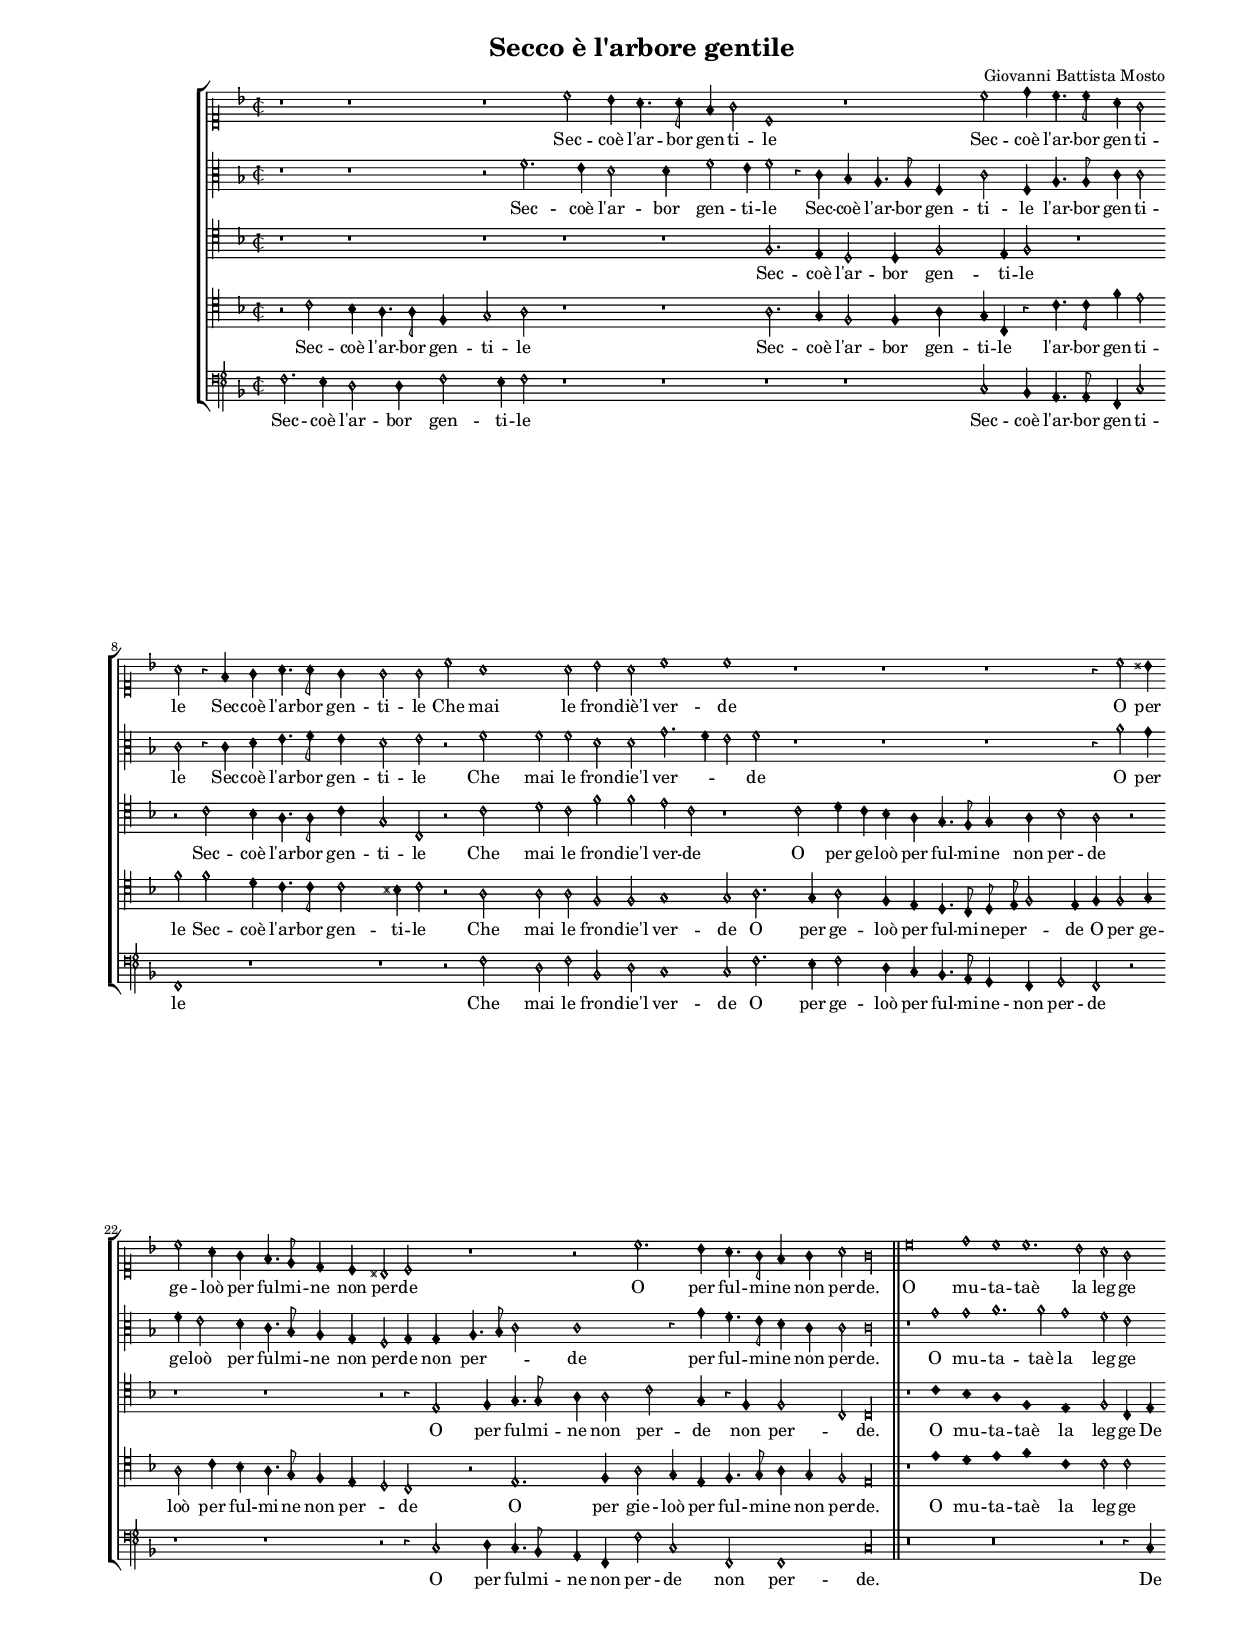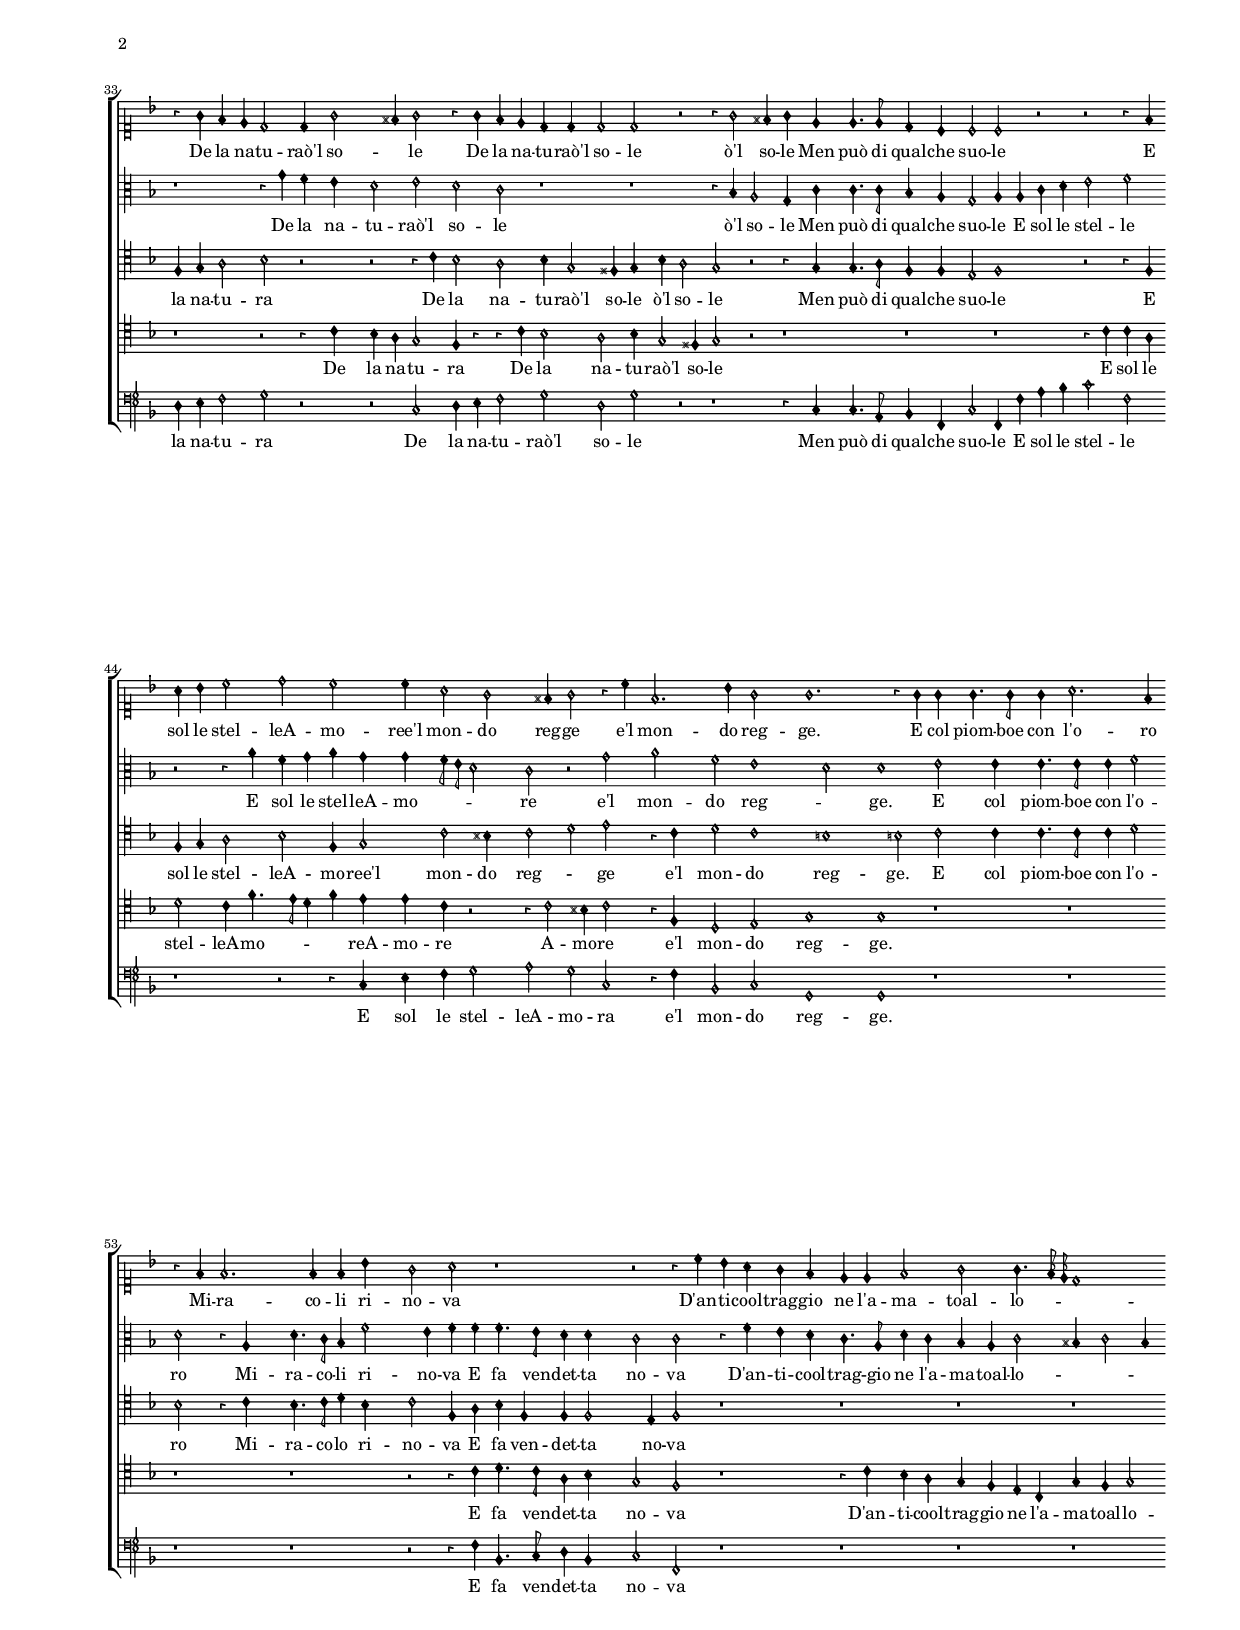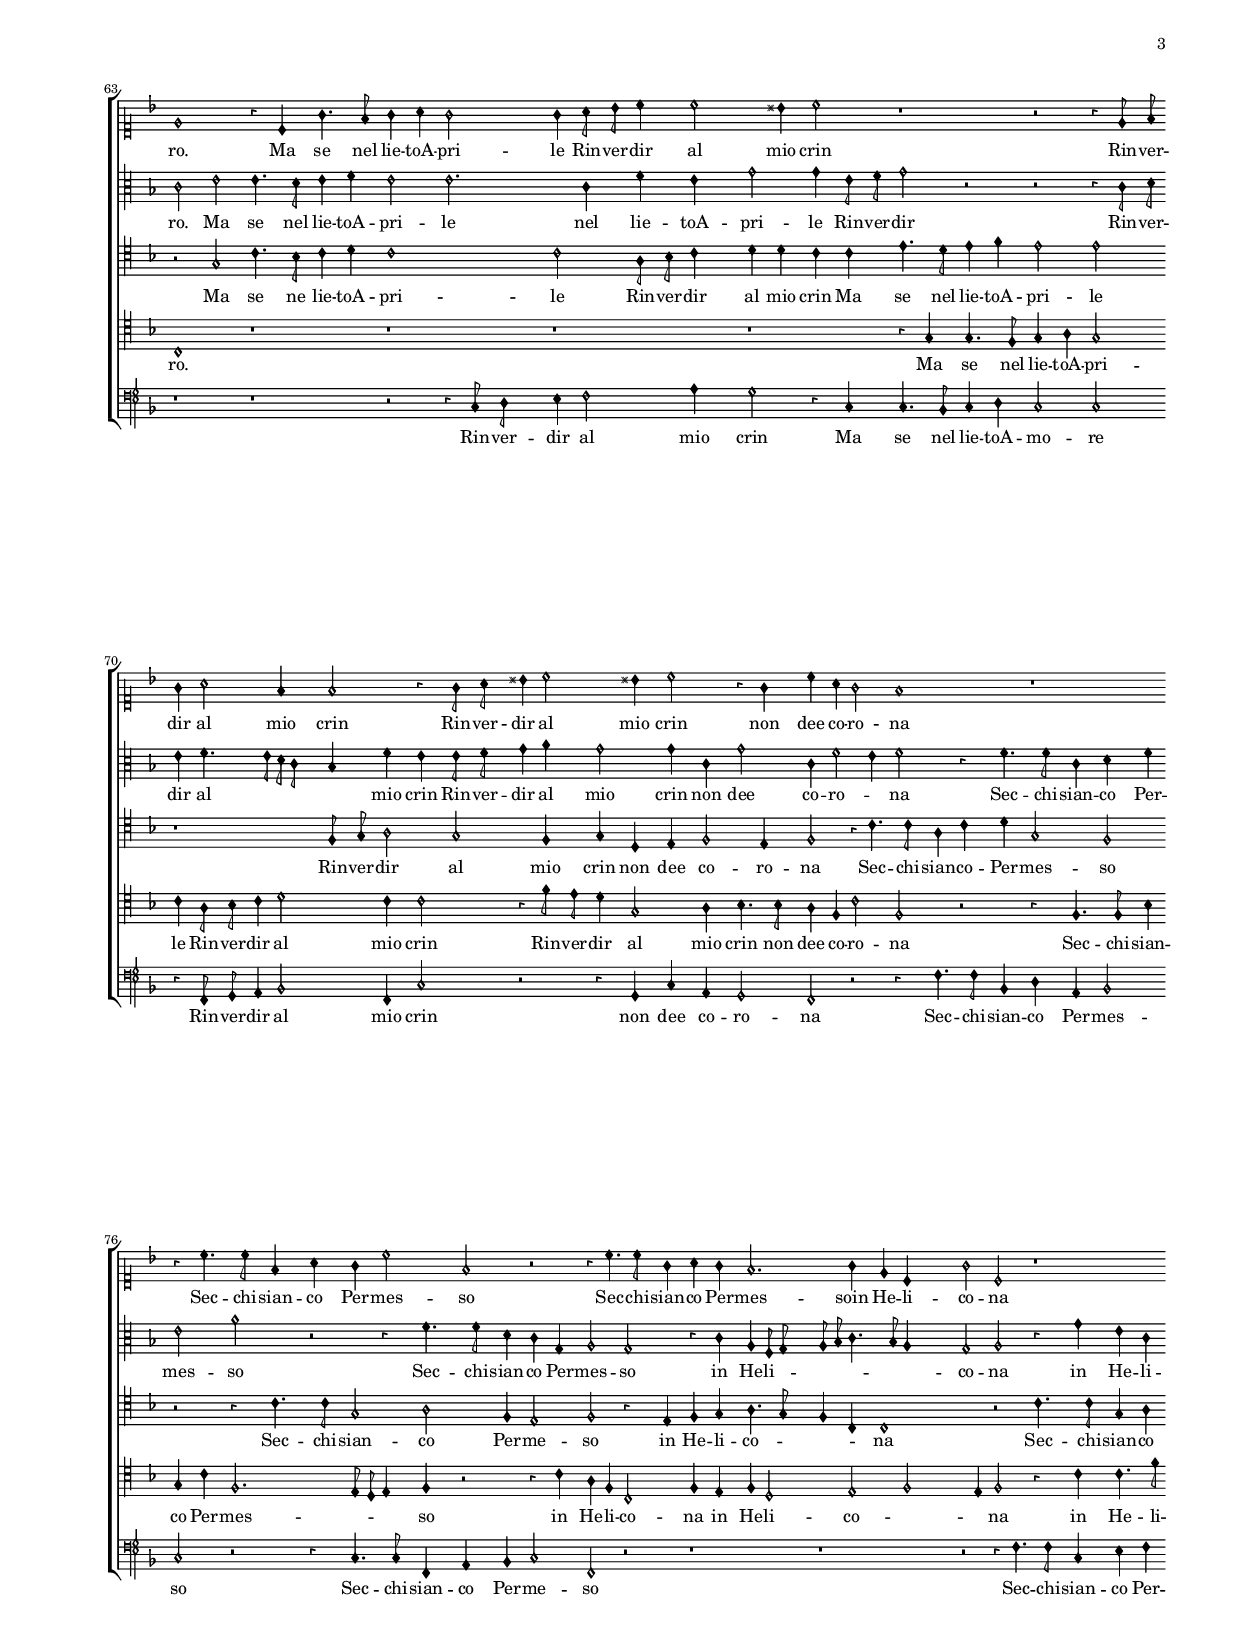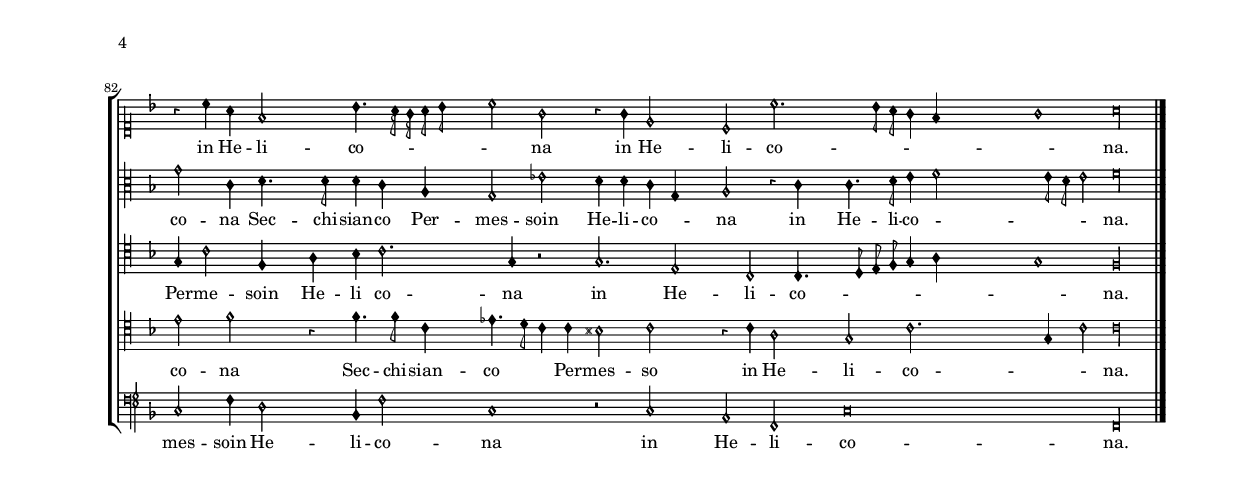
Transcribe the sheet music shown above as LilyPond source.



\version "2.12.0"







#(set-default-paper-size "a4")



\paper {
 top-system-spacing #'basic-distance = #10
  system-system-spacing #'basic-distance = #35
  last-bottom-spacing #'basic-distance = #10


  line-width    = 177.348\mm

  left-margin   = 19.9965\mm

  top-margin    = 12.656\mm

  bottom-margin = 12.656\mm

  %%indent = 0 \mm
 
  %%set to ##t if your score is less than one page:
 
  ragged-last-bottom = ##t
 
  ragged-bottom = ##f 
  %% system-separator-markup = \slashSeparator 
  
}



\header {

    title = "Secco è l'arbore gentile"

    composer = "Giovanni Battista Mosto"
    
}





AvoiceAA = \relative c'{

    \set Score.defaultBarType = "empty"
 \override Staff.TimeSignature #'style = #'mensural
\override Staff.Accidental #'glyph-name-alist = #alteration-mensural-glyph-name-alist
\override Stem #'flag-style = #'mensural
\override Stem #'thickness = #1.0
   \override Voice.NoteHead #'style = #'petrucci
\override Voice.Rest #'style = #'neomensural
\override Score.SpacingSpanner #'spacing-increment = #1.0 % tight spacing     
%% esto se usa para omitir el corchete   override Score.SystemStartBracket #'transparent = ##t
       \clef "petrucci-c1"
   
 
    \key f \major 
    
 
    \time 2/2 
\autoBeamOff

   r1  | %
\cadenzaOn
   r1 s4 
\cadenzaOff
   | % 2 
\cadenzaOn
   r1 s4 
\cadenzaOff
  | % 3
\cadenzaOn
 
    c'2 bes4 a4. 
   \cadenzaOff
   | % 4
 
   s8 a f4 g2      | % 5
 
   c,1          | % 6
 
\set Score.currentBarNumber = #7
\cadenzaOn
   r1 s4 
   \cadenzaOff
  | % 
 
\cadenzaOn
   c'2 d4 c4.  
    \cadenzaOff
    | % 8
 
   s8 c a4 g2      | % 9
 
   a r4 f      | % 10
 
\cadenzaOn
   g a4. a8 g4   s4 
   \cadenzaOff
    | % 11
 
   g2 g          | % 12
 
\set Score.currentBarNumber = #13
\cadenzaOn
   c a1 
     \cadenzaOff
    | % 13
 
   s2 a      | % 14
 
   bes a      | % 15
 
   c1      | % 16
 
\cadenzaOn
   c  s4 
     \cadenzaOff
    | % 17
 
   r1  | % 
 
   r1      | % 19 
\set Score.currentBarNumber = #20
   r1 | % 20
   r4 c2 bis4      | % 21
  
  c2 a4 g      | % 22
 
   f4. e8 d4 c      | % 23
 
\cadenzaOn
   bis2 c   s4 
    \cadenzaOff
   | % 24
  
\cadenzaOn
  r1 s4 
  \cadenzaOff
        | % 

\cadenzaOn
\set Score.currentBarNumber = #26
    r2 c'2.  
  \cadenzaOff
    | % 26
  
  s4 bes a4. g8      | % 27
 
   f4 g a2     | % 28
 
   g\longa   \bar "||"  | % 29
  \override Staff.BarLine #'transparent = ##f
\cadenzaOn
  c\breve d1  
    \cadenzaOff
    | % 30
  \override Staff.BarLine #'transparent = ##t
\cadenzaOn
  c c1. bes2   
   \cadenzaOff
    | % 31

    a2 g          | % 32
 
\set Score.currentBarNumber = #33
   r4 g f e      | % 33
 
\cadenzaOn
   d2 d4 g2  
    \cadenzaOff
  | % 34
 
   s4 fis g2      | % 35
 
   r4 g f e      | % 36
 
   d d d2      | % 37
  
  d r          | % 38
 
\set Score.currentBarNumber = #39
   r4 g2 fis4      | % 39
 
   g e e4. e8      | % 40
 
   d4 c c2      | % 41
 
   c r      | % 42

    r r4 f      | % 43
 
\cadenzaOn
   a bes c2 s8  
  \cadenzaOff
         | % 44
 
\set Score.currentBarNumber = #45
\cadenzaOn
   d2 c  s4 
   \cadenzaOff
    | % 45
 
\cadenzaOn
   c4 a2 g2  
    \cadenzaOff
  | % 46
 
   s4 fis g2      | % 47
 
\cadenzaOn
   r4 c f,2. 
     \cadenzaOff
   | % 48
 
\cadenzaOn
   s4 bes g2  s2 
    \cadenzaOff
    | % 49
 
\cadenzaOn
  g1. 
    \cadenzaOff
          | % 50
  
\set Score.currentBarNumber = #51
  s2 r4 g      | % 51
 
\cadenzaOn
   g g4. g8 g4  s8 
     \cadenzaOff
    | % 52
 
   a2. f4      | % 53
 
 \cadenzaOn
  r f f2. 
     \cadenzaOff
    | % 54
  
\cadenzaOn
  s4 f f bes s4 
     \cadenzaOff
     | % 55
 
   g2 a          | % 56
 
\set Score.currentBarNumber = #57
\cadenzaOn
   r1  s4 
   \cadenzaOff
   | % 
  
  r2 r4 c      | % 58
  
  bes a g f      | % 59

    e e f2      | % 60
  
  g g4. f16 e      | % 61

    d1          | % 62
 
\set Score.currentBarNumber = #63
   e      | % 63
 
   r4 c g'4. f8      | % 64
 
\cadenzaOn
   g4 a g2  s4 
  \cadenzaOff
      | % 65
 
\cadenzaOn
   g4 a8 bes c4 c2   
   \cadenzaOff
     | % 66

    s4 bis c2      | % 67
 
   r1      | % 
 
\set Score.currentBarNumber = #69
   r2 r4 e,8 f      | % 69
 
\cadenzaOn
   g4 a2 f4 s4 
   \cadenzaOff
      | % 70
 
\cadenzaOn
   f2 r4 g8 a   s4 
  \cadenzaOff
    | % 71
 
\cadenzaOn
   bis4 c2  bis!4  s4 
   \cadenzaOff
      | % 72
 
   c2 r4 g      | % 73
 
\cadenzaOn
   c a g2 s8 
  \cadenzaOff
           | % 74
 
\set Score.currentBarNumber = #75
\cadenzaOn
   f1   s8 
   \cadenzaOff
   | % 75
 
   r1  | % 
 
\cadenzaOn
   r4 c'4. c8 f,4  s4 
     \cadenzaOff
  | % 77
 
 \cadenzaOn
  a g c2  s4  
    \cadenzaOff
  | % 78
 
   f,2 r      | % 79
 
   r4 c'4. c8 g4          | % 80
 
\set Score.currentBarNumber = #81
\cadenzaOn
   a g f2.  
   \cadenzaOff
    | % 81
 
\cadenzaOn
   s4 g e c  s2 
     \cadenzaOff
  | % 82
  
\cadenzaOn
  g'2 c,  s8 
      \cadenzaOff
   | % 83
  
  r1  | % 
  
\cadenzaOn
  r4 c' a f2 
       \cadenzaOff
      | % 85
 
\cadenzaOn
   s4 bes4. a16 g a8 bes  s4 
    \cadenzaOff
         | % 86
 
\set Score.currentBarNumber = #87
   c2 g      | % 87
 
\cadenzaOn
   r4 g e2  s4 
    \cadenzaOff
    | % 88
  
\cadenzaOn
  c2 c'2.  
     \cadenzaOff
   | % 89
  
  \cadenzaOn
  s4 bes8 a g4 f   s1  
      \cadenzaOff
   | % 90
 
   g1    | % 91
 
   a\longa \bar "|." 
\override Staff.BarLine #'transparent = ##f

}% end of last bar in partorvoice

 





AvoiceBA = \relative c{

  \override Staff.TimeSignature #'style = #'mensural
\override Staff.Accidental #'glyph-name-alist = #alteration-mensural-glyph-name-alist
\override Stem #'flag-style = #'mensural
\override Stem #'thickness = #1.0
   \override Voice.NoteHead #'style = #'petrucci
\override Voice.Rest #'style = #'neomensural  
\override Score.SpacingSpanner #'spacing-increment = #1.0 % tight spacing     
  \clef "petrucci-c3"
 
    \key f \major 
    

    \time 2/2 
\autoBeamOff


    r1  | % 

\cadenzaOn
    r1 s4 
\cadenzaOff
   | % 2  
\cadenzaOn
  r2 f'2.   
  \cadenzaOff
   | % 3
  
\cadenzaOn
  s4 e d2  s8 
     \cadenzaOff
  | % 4
  
  d4 f2 e4      | % 5
 
   f2 r4 c      | % 6
  
\cadenzaOn
  bes a4. a8 f4  s4 
     \cadenzaOff
    | % 7
 
\cadenzaOn
   c'2 f,4 a4. 
      \cadenzaOff
    | % 8
 
   s8 a c4 c2      | % 9
 
   c r4 c      | % 10
 
\cadenzaOn
   d e4. f8 e4   s4 
     \cadenzaOff
   | % 11

    d2 e      | % 12
 
\cadenzaOn
   r f  s2 
    \cadenzaOff
    | % 13
 
   f f      | % 14
 
   d d      | % 15
 
   g2. f4      | % 16
  
\cadenzaOn
  e2 f   s4 
   \cadenzaOff
    | % 17
 
   r1  | % 

   r1 | % 19 
   r1 | % 20
    r4 a2 g4      | % 21
 
   f e2 d4      | % 22
 
   c4. bes8 a4 g      | % 23
 
\cadenzaOn
   f2 g4 g  s4 
   \cadenzaOff
   | % 24
 
\cadenzaOn
   a4. bes8 c2  s4 
    \cadenzaOff
   | % 25
  
\cadenzaOn
  c1  s4 
    \cadenzaOff
   | % 26
 
   r4 g' f4. e8      | % 27
 
   d4 c c2     | % 28
 
   c\longa  \bar "||"     | % 29
 \override Staff.BarLine #'transparent = ##f
\cadenzaOn
  r1 g' g   
   \cadenzaOff
   | % 30
  \override Staff.BarLine #'transparent = ##t
\cadenzaOn
  a1. a2 g1  
    \cadenzaOff
   | % 31
 
   f2 e      | % 32
  
  r1  | % 
 
\cadenzaOn
   r4 g f e  s4 
    \cadenzaOff
    | % 34

    d2 e      | % 35
 
   d c      | % 36
 
   r1  | %
   r1 | % 38
 
    r4 bes a2      | % 39
 
   g4 c c4. c8      | % 40
 
   bes4 a g2      | % 41
 
   a4 a c d      | % 42
 
   e2 f      | % 43
 
\cadenzaOn
   r r4 a  s8 
    \cadenzaOff
    | % 44
  
\cadenzaOn
  f4 g a g  s4 
    \cadenzaOff
    | % 45
 
\cadenzaOn
   g f8 e d2   s4 
   \cadenzaOff
   | % 46
 
   c2 r      | % 47
 
\cadenzaOn
   g' a   s4 
   \cadenzaOff
  | % 48
 
\cadenzaOn
   f2 e1 
     \cadenzaOff
   | % 49
 
\cadenzaOn
   s2 d  s2 
     \cadenzaOff
   | % 50
 
   d1      | % 51
 
\cadenzaOn
   e2 e4 e4.   
     \cadenzaOff
  | % 52
 
   s8 e e4 f2      | % 53
 
\cadenzaOn
   d r4 a  s4 
   \cadenzaOff
    | % 54
 
\cadenzaOn
   d4. c8 bes4 f'2  
   \cadenzaOff
     | % 55
 
   s4 e f f      | % 56
 
 \cadenzaOn
  f4. e8 d4 d   s4 
    \cadenzaOff
   | % 57
 
   c2 c      | % 58
 
   r4 f e d      | % 59
  
  c4. a8 d4 c      | % 60
 
   bes a c2      | % 61
 
   bis4 c2  bis4      | % 62
 
   c2 e      | % 63
 
   e4. d8 e4 f      | % 64

\cadenzaOn
    e2 e2.  
   \cadenzaOff
     | % 65
 
\cadenzaOn
   s4 c f e   s4 
  \cadenzaOff
     | % 66
 
   g2 g4 e8 f      | % 67
  
  g2 r      | % 68
  
  r r4 c,8 d      | % 69
 
\cadenzaOn
   e4 f4. e8 d c  s4 
   \cadenzaOff
     | % 70
 
\cadenzaOn
   bes4 f' e e8 f   s4 
    \cadenzaOff
   | % 71
 
\cadenzaOn
   g4 a g2   s4 
    \cadenzaOff
   | % 72
 
   g4 c, g'2      | % 73

 \cadenzaOn
   c,4 f2 e4  s8 
     \cadenzaOff
    | % 74
  
\cadenzaOn
  f2 r4 f4. 
      \cadenzaOff
     | % 75
 
   s8 f c4 d f      | % 76
 
 \cadenzaOn
  e2 a  s4  
     \cadenzaOff
   | % 77
  
\cadenzaOn
  r2 r4 f4. s8   
     \cadenzaOff
    | % 78
 
   s8 f d4 c g      | % 79

    a2 g      | % 80
  
\cadenzaOn
  r4 c a f8 g  s4   
    \cadenzaOff
  | % 81

\cadenzaOn
    a8 bes c4. bes8 a4  s2 
    \cadenzaOff
   | % 82
 
\cadenzaOn
   g2 a   s8 
    \cadenzaOff
    | % 83
  
  r4 g' e c      | % 84
  
\cadenzaOn
  g'2 c,4 d4. s8  
     \cadenzaOff
    | % 85

\cadenzaOn
    s8 d d4 c a  s4 
    \cadenzaOff
    | % 86
 
   g2 ees'      | % 87
 
\cadenzaOn
   d4 d c g   s4 
     \cadenzaOff
    | % 88
 
\cadenzaOn
   a2 r4 c  s4 
    \cadenzaOff
     | % 89
 
 \cadenzaOn
   c4. d8 e4 f2 s2.  
      \cadenzaOff
     | % 90
  
  s4 e8 d e2     | % 91
 
   f\longa  \bar "|." 
\override Staff.BarLine #'transparent = ##f
}% end of last bar in partorvoice

 






AvoiceCA = \relative c{

\override Staff.TimeSignature #'style = #'mensural
\override Staff.Accidental #'glyph-name-alist = #alteration-mensural-glyph-name-alist
\override Stem #'flag-style = #'mensural
\override Stem #'thickness = #1.0
   \override Voice.NoteHead #'style = #'petrucci
\override Voice.Rest #'style = #'neomensural
\override Score.SpacingSpanner #'spacing-increment = #1.0 % tight spacing     
    \clef "petrucci-c4"
    
 
   \key f \major 
    

    \time 2/2 

\autoBeamOff

    r1  | % 
\cadenzaOn
    r1 s4 
\cadenzaOff
    | % 2 
\cadenzaOn
    r1 s4 
\cadenzaOff
   | % 3 
\cadenzaOn
    r1 s8 
\cadenzaOff
   | % 4 
    r1 | % 5 
   f2. e4      | % 6
  
\cadenzaOn
  d2 d4 f2  
 \cadenzaOff
     | % 7
 
\cadenzaOn
   s4 e f2 s8 
   \cadenzaOff
     | % 8
  
  r1  | % 
 
   r2 c'      | % 10
 
\cadenzaOn
   bes4 a4. a8 c4  s4 
    \cadenzaOff
   | % 11
 
   g2 c,      | % 12
 
\cadenzaOn
   r c'  s2 
      \cadenzaOff
  | % 13
 
   d c      | % 14
  
  f f      | % 15
 
   e c      | % 16
 
\cadenzaOn
   r1 s4 
   \cadenzaOff
   | % 
 
   c2 d4 c      | % 18
  
  bes a g4. f8      | % 19
  
  g4 a bes2      | % 20

    a r      | % 21

   r1  | % 
   r1 | % 23
\cadenzaOn
    r2 r4 e2  
    \cadenzaOff
   | % 24
 
\cadenzaOn
   s4 f g4. g8  s4 
   \cadenzaOff
     | % 25
  
\cadenzaOn
  a4 a2 c2  
   \cadenzaOff
     | % 26
 
   s4 g r f      | % 27
  
  f2 c      | % 28
 
   c\longa  \bar "||"      | % 29
 \override Staff.BarLine #'transparent = ##f
  \override Voice.NoteHead #'style = #'harmonic-black
\cadenzaOn
  r1 c' bes     
  \cadenzaOff
   | % 30
 \override Staff.BarLine #'transparent = ##t
\cadenzaOn
  a f e  
  \cadenzaOff
    | % 31
 
 \override Voice.NoteHead #'style = #'petrucci
   f2 c4 e      | % 32

    f g a2      | % 33
 
 \cadenzaOn
  bes r  s4 
   \cadenzaOff
   | % 34
  
  r2 r4 c      | % 35
 
   bes2 a      | % 36
 
   bes4 g2 fis4      | % 37
  
  g bes a2      | % 38
 
   g r      | % 39
 
   r4 g g4. a8      | % 40
  
  f4 f e2      | % 41
 
   f1      | % 42
 
   r2 r4 f      | % 43
 
\cadenzaOn
   f g a2   s8  
 \cadenzaOff
   | % 44
  
\cadenzaOn
  bes2 f4 g2  
   \cadenzaOff
     | % 45
 
\cadenzaOn
   s4 c2 bis4 s4 
  \cadenzaOff
      | % 46
 
   c2 d      | % 47
 
\cadenzaOn
   e r4 c  s4 
   \cadenzaOff
      | % 48
  
\cadenzaOn
  d2 c1  
   \cadenzaOff
     | % 49
 
\cadenzaOn
   s2 b1   
    \cadenzaOff
   | % 50
  
  s2 b!      | % 51
 
\cadenzaOn
   c c4 c4. 
     \cadenzaOff
    | % 52
 
   s8 c c4 d2      | % 53

\cadenzaOn
    bes r4 c   s4 
   \cadenzaOff
    | % 54
 
\cadenzaOn
   bes4. c8 d4 bes  s4 
   \cadenzaOff
     | % 55
 
   c2 f,4 a      | % 56
 
\cadenzaOn
   bes f f f2 
   \cadenzaOff
    | % 57
 
   s4 e f2      | % 58
 
   r1  | % 
   r1 | % 60 
   r1 | % 61 
   r1 | % 62
    r2 g      | % 63
 
   c4. bes8 c4 d      | % 64
 
\cadenzaOn
   c1   s4 
  \cadenzaOff
    | % 65
 
\cadenzaOn
   c2 a8 bes c4  s4 
    \cadenzaOff
    | % 66
 
   d d c c      | % 67
  
  e4. d8 e4 f      | % 68
 
   e2 e      | % 69

\cadenzaOn
    r1 s4 
   \cadenzaOff
    | % 
 
\cadenzaOn
   f,8 g a2 g2  
   \cadenzaOff
     | % 71
 
\cadenzaOn
   s4 f g d  s4 
     \cadenzaOff
   | % 72
 
   e f2 e4      | % 73

\cadenzaOn
    f2 r4 c'4.  
    \cadenzaOff
     | % 74
 
\cadenzaOn
   s8 c a4 c d   s8 
   \cadenzaOff
    | % 75

    g,2 f      | % 76
 
\cadenzaOn
   r r4 c'4. s8  
     \cadenzaOff
    | % 77
  
\cadenzaOn
  s8 c g2 a2 
     \cadenzaOff
     | % 78
 
   s4 f e2      | % 79
 
   f r4 e      | % 80
 
 \cadenzaOn
  f g a4. g8  s4 
      \cadenzaOff
     | % 81
 
\cadenzaOn
   f4 c c1 
    \cadenzaOff
     | % 82

\cadenzaOn
    s2 r  s8 
    \cadenzaOff
    | % 83
  
  c'4. c8 g4 a      | % 84

\cadenzaOn
    g c2 f,4   s4 
   \cadenzaOff
    | % 85
 
 \cadenzaOn
  a bes c2.   
   \cadenzaOff
    | % 86
 
   s4 g r2      | % 87
  
\cadenzaOn
  g2. e2  
    \cadenzaOff
    | % 88
  
\cadenzaOn
  s4 c2 c4. s8  
    \cadenzaOff
     | % 89
 
 \cadenzaOn
   s8 d e f g4 a   s1  
     \cadenzaOff
   | % 90
 
   g1    | % 91
 
   f\longa \bar "|." 
\override Staff.BarLine #'transparent = ##f
}% end of last bar in partorvoice

 






AvoiceDA = \relative c{

     \override Staff.TimeSignature #'style = #'mensural
\override Staff.Accidental #'glyph-name-alist = #alteration-mensural-glyph-name-alist
\override Stem #'flag-style = #'mensural
\override Stem #'thickness = #1.0
   \override Voice.NoteHead #'style = #'petrucci
\override Voice.Rest #'style = #'neomensural
\override Score.SpacingSpanner #'spacing-increment = #1.0 % tight spacing     
    \clef "petrucci-c4"

    \key f \major 
    

    \time 2/2 
 
\autoBeamOff

   r2 c'      | % 1
  
\cadenzaOn
  bes4 a4. a8 f4  s4 
\cadenzaOff
      | % 2
 
\cadenzaOn
   g2 a  s4 
  \cadenzaOff
    | % 3
  
\cadenzaOn
  r1 s8 
  \cadenzaOff
  | % 

  r1 | % 5
    a2. g4      | % 6
 
\cadenzaOn
   f2 f4 a  s4 
    \cadenzaOff
   | % 7
  
\cadenzaOn
  g c, r c'4.  
    \cadenzaOff
   | % 8
  
  s8 c f4 e2      | % 9
 
   f f      | % 10

\cadenzaOn
    d4 c4. c8 c2 
     \cadenzaOff
    | % 11
 
  s4 bis c2      | % 12
 
 \cadenzaOn
  r a    s2 
   \cadenzaOff
   | % 13
 
   a a      | % 14
 
   f f      | % 15

    g1      | % 16
 
\cadenzaOn
   g2 a2.  
    \cadenzaOff
   | % 17
  
  s4 g a2      | % 18
  
  f4 e d4. c8      | % 19
 
   d e f2 e4      | % 20
  
  f f2 g4      | % 21
 
   a2 c4 bes      | % 22
  
  a4. g8 f4 e      | % 23
 
\cadenzaOn
   d2 c   s4 
   \cadenzaOff
  | % 24
  
\cadenzaOn
  r2 e2.   
    \cadenzaOff
  | % 25
 
\cadenzaOn
   s4 f a2  s4 
    \cadenzaOff
    | % 26
 
   g4 e f4. g8      | % 27
 
   a4 g f2     | % 28
 
   e\longa  \bar "||"      | % 29
 \override Staff.BarLine #'transparent = ##f
  \override Voice.NoteHead #'style = #'harmonic-black
\cadenzaOn
  r1 e' d   
    \cadenzaOff
   | % 30
 \override Staff.BarLine #'transparent = ##t
\cadenzaOn
   e f c     
   \cadenzaOff
   | % 31
  
  \override Voice.NoteHead #'style = #'petrucci
  c2 c      | % 32
 
   r1  | % 

\cadenzaOn
    r2 r4 c  s4   
  \cadenzaOff
   | % 34
 
   bes a g2      | % 35
 
   f4 r r c'      | % 36
 
   bes2 a      | % 37
  
  bes4 g2 fis4      | % 38
  
  g2 r      | % 39
   
 r1  | % 
 
 r1 | % 41 
 r1 | % 42
   r4 c c a      | % 43
 
\cadenzaOn
   d2 c4 f4.  
  \cadenzaOff
    | % 44
  
\cadenzaOn
  s8 e d4 f e  s4 
   \cadenzaOff
    | % 45
 
\cadenzaOn
   e c r2  s4 
    \cadenzaOff
     | % 46
  
  r4 c2 bis4      | % 47
  
\cadenzaOn
  c2 r4 f, s4 
   \cadenzaOff
     | % 48
 
\cadenzaOn
   d2 e   s2 
   \cadenzaOff
    | % 49

\cadenzaOn
    g1   s2 
  \cadenzaOff
    | % 50
 
   g1      | % 51
 
\cadenzaOn
   r1 s8 
  \cadenzaOff
   | % 

   r1 | % 53 
\cadenzaOn
   r1 s4 
  \cadenzaOff
   | % 54 
\cadenzaOn
   r1 s4 
 \cadenzaOff
  | % 55 
   r2 r4 c      | % 56
 
\cadenzaOn 
   d4. c8 a4 bes  s4 
   \cadenzaOff
   | % 57
  
  g2 f      | % 58
 
   r1  | % 
 
   r4 c' bes a      | % 60
  
  g f e c      | % 61
  
  g' f g2      | % 62
 
   c,1      | % 63
 
   r1  | % 
 
\cadenzaOn 
   r1 s4 
  \cadenzaOff
   | % 65 
\cadenzaOn 
   r1 s4 
  \cadenzaOff
  | % 66
   r1 | % 67
   r4 g' g4. f8      | % 68
 
   g4 a g2      | % 69
 
\cadenzaOn 
   c4 a8 bes c4 d2   
  \cadenzaOff
    | % 70
 
\cadenzaOn 
   s4 c c2   s4 
  \cadenzaOff
    | % 71
 
\cadenzaOn 
   r4 f8 e d4 g,2 
    \cadenzaOff
     | % 72
 
   s4 a bes4. bes8      | % 73
 
\cadenzaOn 
   a4 f c'2   s8  
  \cadenzaOff
   | % 74

\cadenzaOn 
    f,2 r s8 
     \cadenzaOff
    | % 75
 
   r4 f4. f8 bes4      | % 76

\cadenzaOn 
    g c f,2.   
    \cadenzaOff
    | % 77
 
\cadenzaOn 
   s4 e8 d e4 f   s4 
     \cadenzaOff
   | % 78
 
   r2 r4 c'      | % 79
  
  a f c2      | % 80
 
 \cadenzaOn 
  f4 e f d2  
   \cadenzaOff
     | % 81
  
\cadenzaOn 
  s4 e2 f2 s4   
   \cadenzaOff
   | % 82
 
\cadenzaOn 
   s4 e f2  s8 
    \cadenzaOff
    | % 83
 
   r4 c' c4. f8      | % 84
 
\cadenzaOn 
   e2 f  s4 
     \cadenzaOff
    | % 85
 
\cadenzaOn 
   r4 f4. f8 c4   s4 
   \cadenzaOff
     | % 86

    ees4. d8 c4 c      | % 87
 
\cadenzaOn 
   bis2 c   s4 
   \cadenzaOff
    | % 88
 
\cadenzaOn 
   r4 c a2  s4  
  \cadenzaOff
    | % 89
 
 \cadenzaOn
   g2 c2. s2.  
  \cadenzaOff
       | % 90
 
   s4 g c2     | % 91
 
   c\longa \bar "|." 
\override Staff.BarLine #'transparent = ##f
}% end of last bar in partorvoice

 






AvoiceEA = \relative c{

  \override Staff.TimeSignature #'style = #'mensural
\override Staff.Accidental #'glyph-name-alist = #alteration-mensural-glyph-name-alist
\override Stem #'flag-style = #'mensural
\override Stem #'thickness = #1.0
   \override Voice.NoteHead #'style = #'petrucci
\override Voice.Rest #'style = #'neomensural
\override Score.SpacingSpanner #'spacing-increment = #1.0 % tight spacing 
      \clef "petrucci-f4"   
 
    \key f \major 
    

    \time 2/2 
  
\autoBeamOff

  f2. e4      | % 1
  
\cadenzaOn
  d2 d4 f2 
\cadenzaOff
       | % 2
  
\cadenzaOn
  s4 e f2  s4 
  \cadenzaOff
    | % 3
  
\cadenzaOn
  r1 s8 
 \cadenzaOff
   | % 
 
  r1 | % 5 
  r1 | % 6 
\cadenzaOn
  r1 s4 
 \cadenzaOff
   | % 7
\cadenzaOn
   c2 bes4 a4. 
  \cadenzaOff
      | % 8
 
   s8 a f4 c'2      | % 9
  
  f,1      | % 10
 
\cadenzaOn
   r1 s4 
 \cadenzaOff
   | % 
   r1 | % 12
\cadenzaOn
    r2 f'  s2 
  \cadenzaOff
    | % 13
  
  d f      | % 14
  
  bes, d      | % 15
 
   c1      | % 16
 
 \cadenzaOn
  c2 f2.  
    \cadenzaOff
    | % 17
 
   s4 e f2      | % 18
 
   d4 c bes4. a8      | % 19
 
   g4 f g2      | % 20
 
   f r      | % 21
 
   r1  | %
   r1 | % 23
\cadenzaOn
 
    r2 r4 c'2  
    \cadenzaOff
   | % 24
  
\cadenzaOn
  s4 d c4. bes8   s4 
   \cadenzaOff
    | % 25
 
\cadenzaOn
   a4 f f'2  s4  
  \cadenzaOff
    | % 26
 
   c2 f,      | % 27
 
   f1     | % 28
 
   c'\longa  \bar "||"   | % 29
 \override Staff.BarLine #'transparent = ##f
\cadenzaOn
   r\breve  s1
  \cadenzaOff
   | % 
\override Staff.BarLine #'transparent = ##t
\cadenzaOn
   r\breve s1 
 \cadenzaOff
| % 31
    r2 r4 c      | % 32
 
   d e f2      | % 33
 
\cadenzaOn
   g r  s4  
   \cadenzaOff
   | % 34
 
   r2 c,      | % 35
 
   d4 e f2      | % 36
 
   g d      | % 37
  
  g r      | % 38
 
   r1  | % 

    r4 c, c4. a8      | % 40
  
  bes4 f c'2      | % 41
 
   f,4 f' a bes      | % 42

    c2 f,      | % 43
  
\cadenzaOn
  r1 s8 
  \cadenzaOff
   | % 
 
\cadenzaOn
   r2 r4 c    s4 
   \cadenzaOff
  | % 45
 
\cadenzaOn
   e f g2   s4  
  \cadenzaOff
  | % 46

    a2 g      | % 47
 
\cadenzaOn
   c, r4 f  s4 
    \cadenzaOff
   | % 48

\cadenzaOn
    bes,2 c  s2 
   \cadenzaOff
     | % 49
 
\cadenzaOn
   g1   s2  
 \cadenzaOff
   | % 50
 
   g1      | % 51
 
\cadenzaOn
   r1 s8 
 \cadenzaOff
  | % 
   r1 | % 53 
\cadenzaOn
   r1 s4 
 \cadenzaOff
  | % 54 
\cadenzaOn
   r1 s4 
 \cadenzaOff
  | % 55
    r2 r4 f'      | % 56
  
\cadenzaOn
  bes,4. c8 d4 bes   s4 
  \cadenzaOff
   | % 57
 
   c2 f,      | % 58
 
   r1  | % 
   r1 | % 60 
   r1 | % 61 
   r1 | % 62 
   r1 | % 63 
   r1 | % 64 
 
\cadenzaOn
   r2 r4 c'8 d  s4 
    \cadenzaOff
     | % 65
 
\cadenzaOn
   e4 f2 a4   s4 
      \cadenzaOff
   | % 66
  
  g2 r4 c,      | % 67

    c4. bes8 c4 d      | % 68
 
   c2 c      | % 69
 
\cadenzaOn
   r4 f,8 g a4 bes2 
     \cadenzaOff
     | % 70
 
\cadenzaOn
   s4 f c'2  s4  
      \cadenzaOff
    | % 71
 
\cadenzaOn
   r2 r4 g  s4 
       \cadenzaOff
    | % 72
 
   c a g2      | % 73
 
\cadenzaOn
   f r   s8 
    \cadenzaOff
    | % 74
 
\cadenzaOn
   r4 f'4. f8 bes,4   s8 
   \cadenzaOff
   | % 75
 
   d4 a bes2      | % 76
 
\cadenzaOn
   c r  s4 
   \cadenzaOff
    | % 77
 
\cadenzaOn
   r4 c4. c8 f,4   s4 
   \cadenzaOff
    | % 78
 
   a bes c2      | % 79
 
   f, r      | % 80

\cadenzaOn
    r1  s4 
  \cadenzaOff
  | % 
 
\cadenzaOn
    r1 s2 
 \cadenzaOff
  | % 82
\cadenzaOn
   r2 r4 f'4.    
 \cadenzaOff
   | % 83
 
   s8 f c4 e f      | % 84
 
\cadenzaOn
   c2 f4 d2 
  \cadenzaOff
     | % 85
  
\cadenzaOn
  s4 bes f'2  s4 
   \cadenzaOff
      | % 86
 
   c1      | % 87
 
\cadenzaOn
   r2 c  s4 
    \cadenzaOff
    | % 88
  
\cadenzaOn
  a2 f  s4 
    \cadenzaOff
    | % 89
 
 \cadenzaOn
   c'\breve  
    \cadenzaOff
      | % 90
 
   s1    | % 91

    f,\longa \bar "|." 
\override Staff.BarLine #'transparent = ##f
}% end of last bar in partorvoice





      ApartAverseA = \lyricmode { 

\set stanza = \skip4 Sec --  coè   l'ar  -- bor gen --
  ti -- le Sec --  coè   l'ar  -- bor gen -- ti -- le Sec --  coè   l'ar 
  -- bor gen -- ti -- le Che  mai      le fron --  diè'l  ver -- de O
  per ge --  loò  per ful -- mi -- ne non per -- de  O      per ful --
  mi -- ne non per --  de.  O mu -- ta --  taè  la leg -- ge De la na
  -- tu --  raò'l  so -- \skip4 le De la na -- tu --  raò'l  so -- le
   ò'l  so -- le Men  può  di qual -- che suo -- le E sol le stel --
  leA -- mo --  ree'l  mon --  do      reg -- ge  e'l  mon -- do reg
  --  ge.      E col piom -- boe con  l'o  -- ro Mi -- ra -- co -- li
  ri -- no -- va  D'an  -- ti -- cool -- trag -- gio ne  l'a  -- ma --
  toal -- lo -- \skip4 \skip4 \skip4 ro. Ma se nel lie -- toA -- pri -- le Rin -- ver
  -- dir  al      mio crin Rin -- ver -- dir al mio crin Rin -- ver -- dir al mio
  crin non dee co -- ro -- na Sec -- chi -- sian -- co Per -- mes --
  so Sec -- chi -- sian -- co Per -- mes -- soin He -- li -- co -- na
  in He -- li -- co -- \skip4 \skip4 \skip4 \skip4 \skip4 na in He -- li -- co --
  \skip4 \skip4 \skip4 \skip4 \skip4  na. 
}
      


ApartBverseA = \lyricmode { 
\set stanza = \skip4 Sec --  coè   l'ar  -- bor gen
  -- ti -- le Sec --  coè   l'ar  -- bor gen -- ti -- le  l'ar  -- bor gen
  -- ti -- le Sec --  coè   l'ar  -- bor gen -- ti -- le Che mai le
  fron --  die'l  ver -- \skip4 \skip4 de O per ge --  loò  per ful --
  mi -- ne non per -- de non per -- \skip4 \skip4 de per ful -- mi --
  ne non per --  de.  O mu -- ta --  taè  la leg -- ge De la na -- tu
  --  raò'l  so -- le  ò'l  so -- le Men  può  di qual -- che suo --
  le E sol le stel -- le E sol le stel -- leA -- mo -- \skip4 \skip4 \skip4
  re  e'l  mon -- do reg -- \skip4 ge. E col piom -- boe con  l'o  -- ro Mi
  -- ra -- co -- li ri -- no -- va E fa ven -- det -- ta no -- va
   D'an  -- ti -- cool -- trag -- gio ne  l'a  -- ma -- toal -- lo --
  \skip4 \skip4 \skip4 ro. Ma se nel lie -- toA -- pri --  le      nel
  lie -- toA -- pri -- le Rin -- ver -- dir Rin -- ver -- dir  al      \skip4 \skip4 \skip4 \skip4
  mio crin Rin -- ver -- dir al mio crin non dee co -- ro -- \skip4 na Sec
  -- chi -- sian -- co Per -- mes -- so Sec -- chi -- sian -- co Per -- mes -- so in
  He -- li -- \skip4 \skip4 \skip4 \skip4 \skip4 \skip4 co -- na in He -- li -- co
  -- na Sec -- chi -- sian -- co Per -- mes -- soin He -- li -- co -- \skip4
  na in He -- li -- co -- \skip4 \skip4 \skip4  \skip4 na. 
}
      


ApartCverseA = \lyricmode { 
\set stanza = \skip4 Sec --  coè   l'ar  -- bor
  gen -- ti -- le Sec --  coè   l'ar  -- bor gen -- ti -- le Che mai
  le fron --  die'l  ver -- de O per ge --  loò  per ful -- mi -- ne
  non per -- de  O      per ful -- mi -- ne non per -- de non per --
  \skip4  de.  O mu -- ta --  taè  la leg -- ge De la na -- tu -- ra
  De la na -- tu --  raò'l  so -- le  ò'l  so -- le Men  può  di qual
  -- che suo -- le E sol le stel -- leA -- mo --  ree'l      mon -- do
  reg -- \skip4 ge  e'l  mon --  do      reg -- ge. E col piom -- boe con
   l'o  -- ro Mi -- ra -- co -- lo ri -- no -- va E fa ven -- det --
   ta      no -- va Ma se ne lie -- toA -- pri -- le Rin -- ver -- dir al mio
  crin Ma se nel lie -- toA -- pri -- le Rin -- ver -- dir  al      mio crin
  non dee co -- ro -- na Sec -- chi -- sian -- co -- Per -- mes -- so Sec --
 chi -- sian --  co      Per -- me -- so in He -- li -- co -- \skip4 \skip4
  \skip4  na      Sec -- chi -- sian -- co Per -- me -- soin He -- li
  co -- na in He -- li -- co -- \skip4 \skip4 \skip4  \skip4 \skip4 \skip4 na. 
}
      


ApartDverseA = \lyricmode { 
\set stanza = \skip4 Sec  -- coè   l'ar  -- bor
  gen -- ti -- le Sec --  coè   l'ar  -- bor gen -- ti -- le  l'ar  --
 bor  gen -- ti -- le Sec --  coè   l'ar  -- bor gen -- ti -- le Che mai
  le fron --  die'l  ver -- de  O      per ge --  loò  per ful -- mi
  -- ne -- per -- \skip4 de O per ge --  loò  per ful -- mi -- ne non
  per -- \skip4 de  O      per gie --  loò  per ful -- mi -- ne non per --
   de.  O mu -- ta --  taè  la leg -- ge De la na -- tu -- ra De la na
  -- tu --  raò'l  so -- le E sol le stel -- leA -- mo -- \skip4
  \skip4 \skip4 reA -- mo -- re A -- mo -- re  e'l  mon -- do reg -- ge. E fa
  ven -- det -- ta no -- va  D'an  -- ti -- cool -- trag -- gio ne
   l'a  -- ma -- toal -- lo -- ro. Ma se nel lie -- toA -- pri -- le
  Rin -- ver -- dir  al      mio crin Rin -- ver -- dir  al      mio crin non dee co
  -- ro -- na Sec -- chi -- sian -- co Per -- mes -- \skip4 \skip4 \skip4 so
  in He -- li -- co -- na in He -- li -- co -- \skip4 \skip4  na in He
  -- li -- co -- na Sec -- chi -- sian --  co      \skip4 \skip4 Per --
  mes -- so in He -- li -- co -- \skip4 \skip4  na. 
}
      


ApartEverseA = \lyricmode { 
\set stanza =  \skip4 Sec --  coè   l'ar  -- bor
  gen -- ti -- le Sec --  coè   l'ar  -- bor gen -- ti -- le Che mai le
  fron --  die'l  ver -- de  O      per ge --  loò  per ful -- mi --
  ne -- non per -- de  O      per ful -- mi -- ne non per -- de non
  per --  de.  De la na -- tu -- ra De la na -- tu --  raò'l  so -- le
  Men  può  di qual -- che suo -- le E sol le stel -- le E sol le stel
  -- leA -- mo -- ra  e'l  mon -- do reg -- ge. E fa ven -- det -- ta
  no -- va Rin -- ver -- dir al mio crin Ma se nel lie -- toA -- mo -- re Rin -- ver
  -- dir  al      mio crin non dee co -- ro -- na Sec -- chi -- sian
  -- co Per -- mes -- so Sec -- chi -- sian -- co Per -- me -- so Sec
  -- chi -- sian -- co Per -- mes -- soin He -- li -- co -- na in He -- li --
  co --  na. 
}






\score {
 
    << 

        \context StaffGroup = G<<
 
            \context Staff = ApartA << 

                \context Voice = AvoiceAA \AvoiceAA

            >>

              \context Lyrics = ApartAverseA\lyricsto AvoiceAA  \ApartAverseA


            \context Staff = ApartB <<
 
                \context Voice = AvoiceBA \AvoiceBA

            >>


			   \context Lyrics = ApartBverseA\lyricsto AvoiceBA  \ApartBverseA

            \context Staff = ApartC <<
 
                \context Voice = AvoiceCA \AvoiceCA

            >>

			

			     \context Lyrics = ApartCverseA\lyricsto AvoiceCA  \ApartCverseA
 
 
           \context Staff = ApartD <<
 
                \context Voice = AvoiceDA \AvoiceDA
 
           >>


		        \context Lyrics = ApartDverseA\lyricsto AvoiceDA  \ApartDverseA

		   
            \context Staff = ApartE <<
 
                \context Voice = AvoiceEA \AvoiceEA

            >>


			    \context Lyrics = ApartEverseA\lyricsto AvoiceEA  \ApartEverseA


        >> %end of StaffGroupG


 
    
 \set Score.skipBars = ##t

          \set Score.markFormatter = #format-mark-box-letters %%boxed rehearsal-marks
 
      \override Score.TimeSignature #'style = #'() %%makes timesigs always numerical
 
     %% remove previous line to get cut-time/alla breve or common time 

      \set Score.pedalSustainStyle = #'mixed 

       %% make spanners comprise the note it end on, so that there is no doubt that this note is included.
 
      \override Score.TrillSpanner #'(bound-details right padding) = #-2
 
     \override Score.TextSpanner #'(bound-details right padding) = #-1
  
    %% Lilypond's normal textspanners are too weak:
  
      \override Score.TextSpanner #'dash-period = #1

      \override Score.TextSpanner #'dash-fraction = #0.5

      %% lilypond chordname font, like mscore jazzfont, is both far too big and extremely ugly (olagunde@start.no):

      \override Score.ChordName #'font-family = #'roman
 
      \override Score.ChordName #'font-size =#0 

      %% In my experience the normal thing in printed scores is maj7 and not the triangle. (olagunde):
 
     \set Score.majorSevenSymbol = \markup {maj7}

  >>

 

 %% Boosey and Hawkes, and Peters, have barlines spanning all staff-groups in a score,

  %% Eulenburg and Philharmonia, like Lilypond, have no barlines between staffgroups.

  %% If you want the Eulenburg/Lilypond style, comment out the following line:


  \layout {\context {\Score \override BarLine #'transparent = ##t}}

}%% end of score-block

 

#(set-global-staff-size 14)
